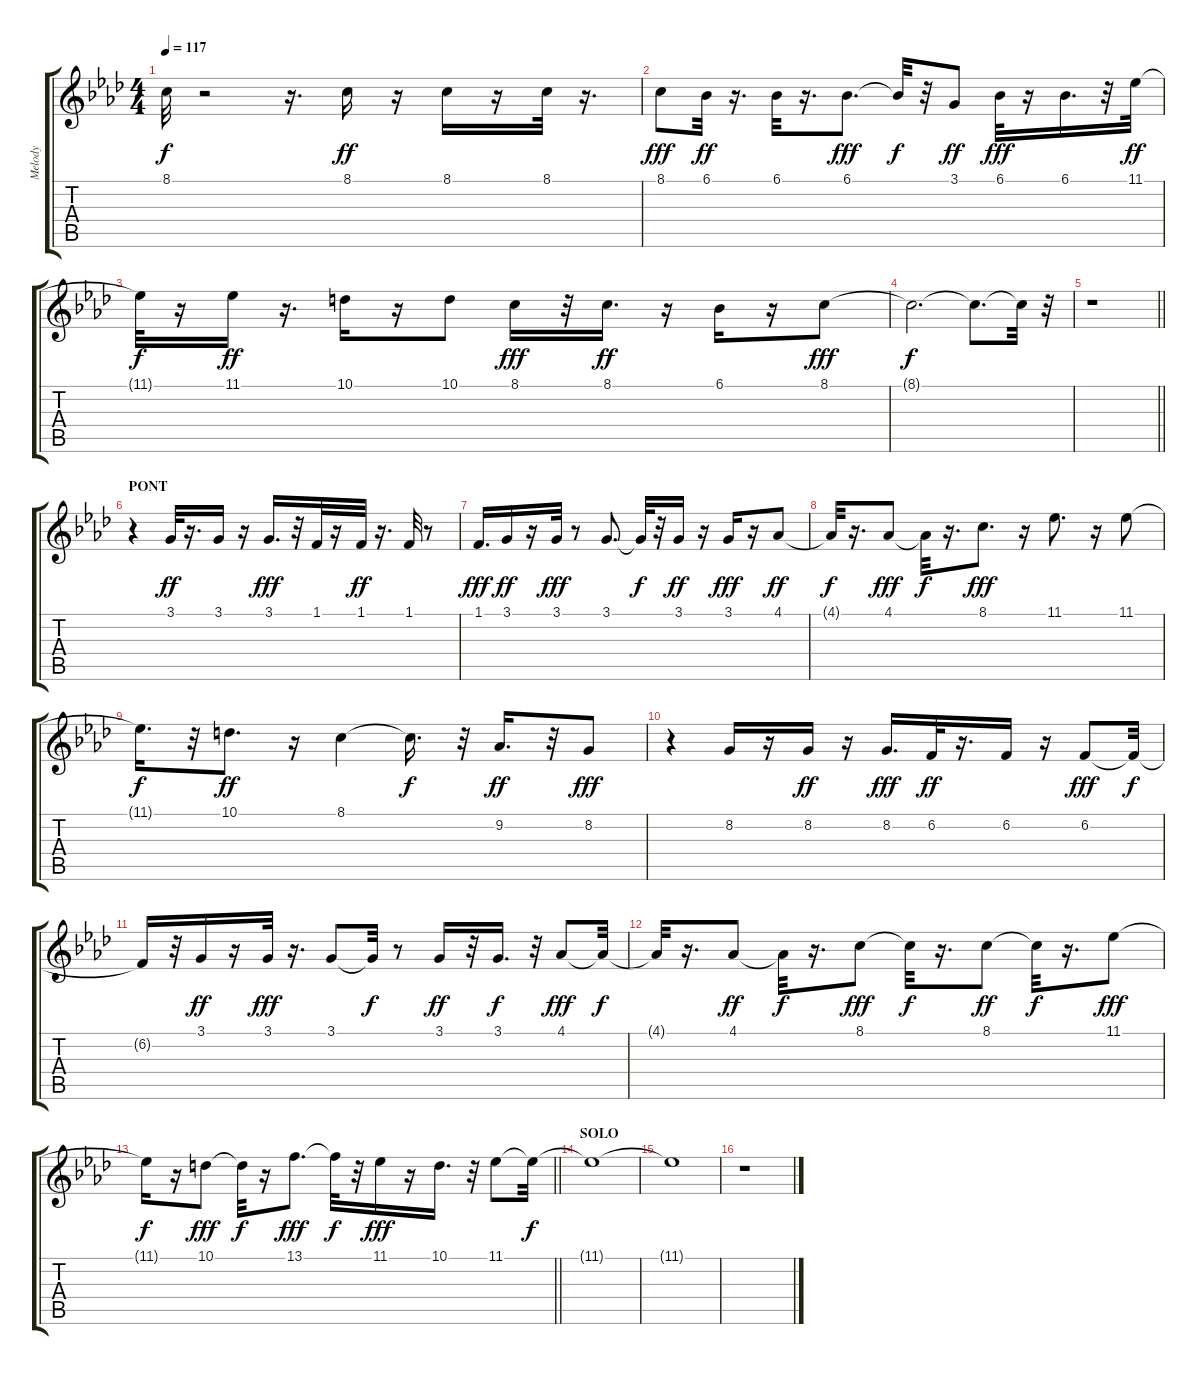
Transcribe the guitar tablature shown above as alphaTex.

\track ("Melody" "Melody") {instrument altosax}
\staff {score tabs}
\tuning (E4 B3 G3 D3 A2 E2) {hide}
\ts (4 4)
\tempo 117
\clef g2
\ks ab
8.1{t}.32{dy f} r.2 r.16{d} 8.1.16{dy ff} r.16 8.1.16 r.16 8.1.32 r.16{d} |
8.1.8{dy fff} 6.1.32{dy ff} r.16{d} 6.1.32 r.16{d} 6.1.8{d dy fff} 6.1{t}.32{dy f} r.32 3.1.8{dy ff} 6.1.32{dy fff} r.16 6.1.16{d} r.32 11.1.32{dy ff} |
11.1{t}.32{dy f} r.16 11.1.16{dy ff} r.16{d} 10.1.16 r.16 10.1.8 8.1.16{dy fff} r.32 8.1.16{d dy ff} r.16 6.1.16 r.16 8.1.8{dy fff} |
8.1{t}.2{d dy f} 8.1{t}.8{d} 8.1{t}.32 r.32 |
\barLineRight lightlight
r.1 |
\section ("" "PONT")
r.4 3.1.32{dy ff} r.16{d} 3.1.16 r.16 3.1.16{d dy fff} r.32 1.1.32 r.16 1.1.32{dy ff} r.16{d} 1.1.32 r.8 |
1.1.16{d dy fff} 3.1.16{dy ff} r.16 3.1.32{dy fff} r.8 3.1.8{d} 3.1{t}.32{dy f} r.32 3.1.16{dy ff} r.16 3.1.16{dy fff} r.16 4.1.8{dy ff} |
4.1{t}.32{dy f} r.16{d} 4.1.8{dy fff} 4.1{t}.32{dy f} r.16{d} 8.1.8{d dy fff} r.16 11.1.8{d} r.16 11.1.8 |
11.1{t}.16{d dy f} r.32 10.1.8{d dy ff} r.16 8.1.4 8.1{t}.16{d dy f} r.32 9.2.16{d dy ff} r.32 8.2.8{dy fff} |
r.4 8.2.16 r.16 8.2.16{dy ff} r.16 8.2.16{d dy fff} 6.2.32{dy ff} r.16{d} 6.2.16 r.16 6.2.8{dy fff} 6.2{t}.32{dy f} |
6.2{t}.16 r.32 3.1.16{dy ff} r.16 3.1.32{dy fff} r.16{d} 3.1.8 3.1{t}.32{dy f} r.8 3.1.16{dy ff} r.32 3.1.16{d dy f} r.32 4.1.8{dy fff} 4.1{t}.32{dy f} |
4.1{t}.32 r.16{d} 4.1.8{dy ff} 4.1{t}.32{dy f} r.16{d} 8.1.8{dy fff} 8.1{t}.32{dy f} r.16{d} 8.1.8{dy ff} 8.1{t}.32{dy f} r.16{d} 11.1.8{dy fff} |
\barLineRight lightlight
11.1{t}.16{dy f} r.16 10.1.8{dy fff} 10.1{t}.32{dy f} r.16 13.1.8{d dy fff} 13.1{t}.32{dy f} r.32 11.1.16{dy fff} r.16 10.1.16{d} r.32 11.1.8 11.1{t}.32{dy f} |
\section ("" "SOLO")
11.1{t}.1 |
11.1{t}.1 |
r.1
